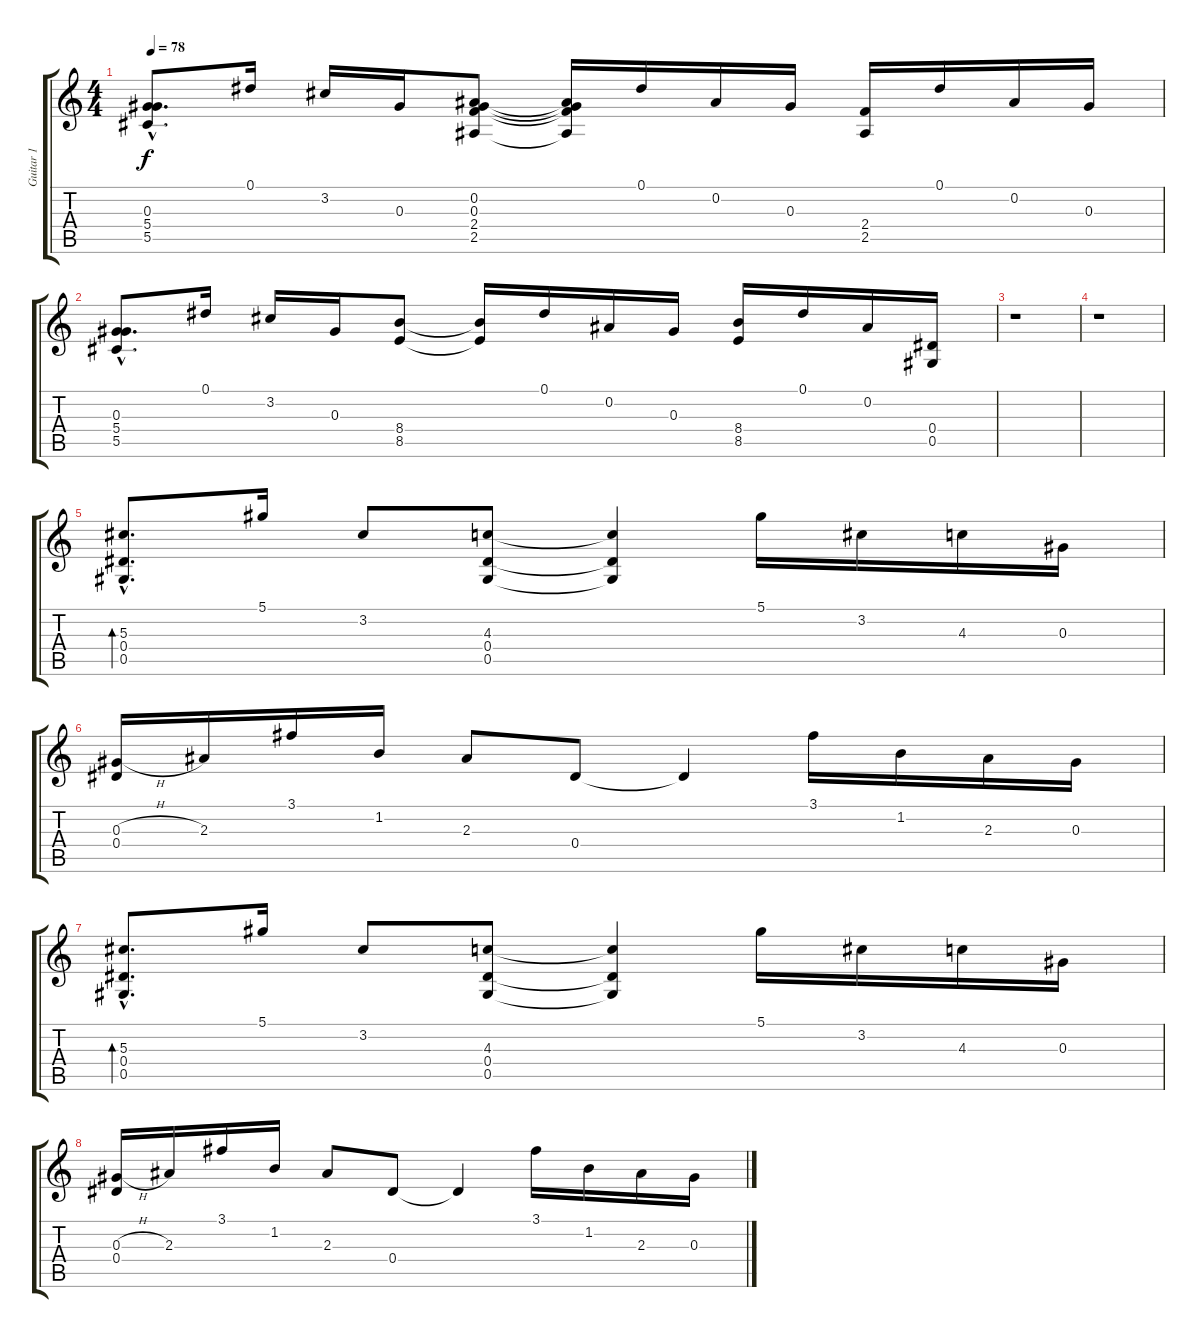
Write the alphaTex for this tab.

\track ("Guitar 1" "Guitar 1") {instrument electricguitarclean}
\staff {score tabs}
\tuning (Eb4 Bb3 Ab3 Eb3 Ab2 Ab2) {hide}
\ts (4 4)
\tempo 78
\clef g2
\ks c
(0.3{hac} 5.4{hac} 5.5{hac}).8{d dy f} 0.1.16 3.2.16 0.3.16 (0.2 0.3 2.4 2.5).8 (0.2{t} 0.3{t} 2.4{t} 2.5{t}).16 0.1.16 0.2.16 0.3.16 (2.4 2.5).16 0.1.16 0.2.16 0.3.16 |
(0.3{hac} 5.4{hac} 5.5{hac}).8{d} 0.1.16 3.2.16 0.3.16 (8.4 8.5).8 (8.4{t} 8.5{t}).16 0.1.16 0.2.16 0.3.16 (8.4 8.5).16 0.1.16 0.2.16 (0.4 0.5).16 |
r.1 |
r.1 |
(5.3{hac} 0.4{hac} 0.5{hac}).8{d bd 60} 5.1.16 3.2.8 (4.3 0.4 0.5).8 (4.3{t} 0.4{t} 0.5{t}).4 5.1.16 3.2.16 4.3.16 0.3.16 |
(0.3{h} 0.4).16 2.3.16 3.1.16 1.2.16 2.3.8 0.4.8 0.4{t}.4 3.1.16 1.2.16 2.3.16 0.3.16 |
(5.3{hac} 0.4{hac} 0.5{hac}).8{d bd 60} 5.1.16 3.2.8 (4.3 0.4 0.5).8 (4.3{t} 0.4{t} 0.5{t}).4 5.1.16 3.2.16 4.3.16 0.3.16 |
(0.3{h} 0.4).16 2.3.16 3.1.16 1.2.16 2.3.8 0.4.8 0.4{t}.4 3.1.16 1.2.16 2.3.16 0.3.16
